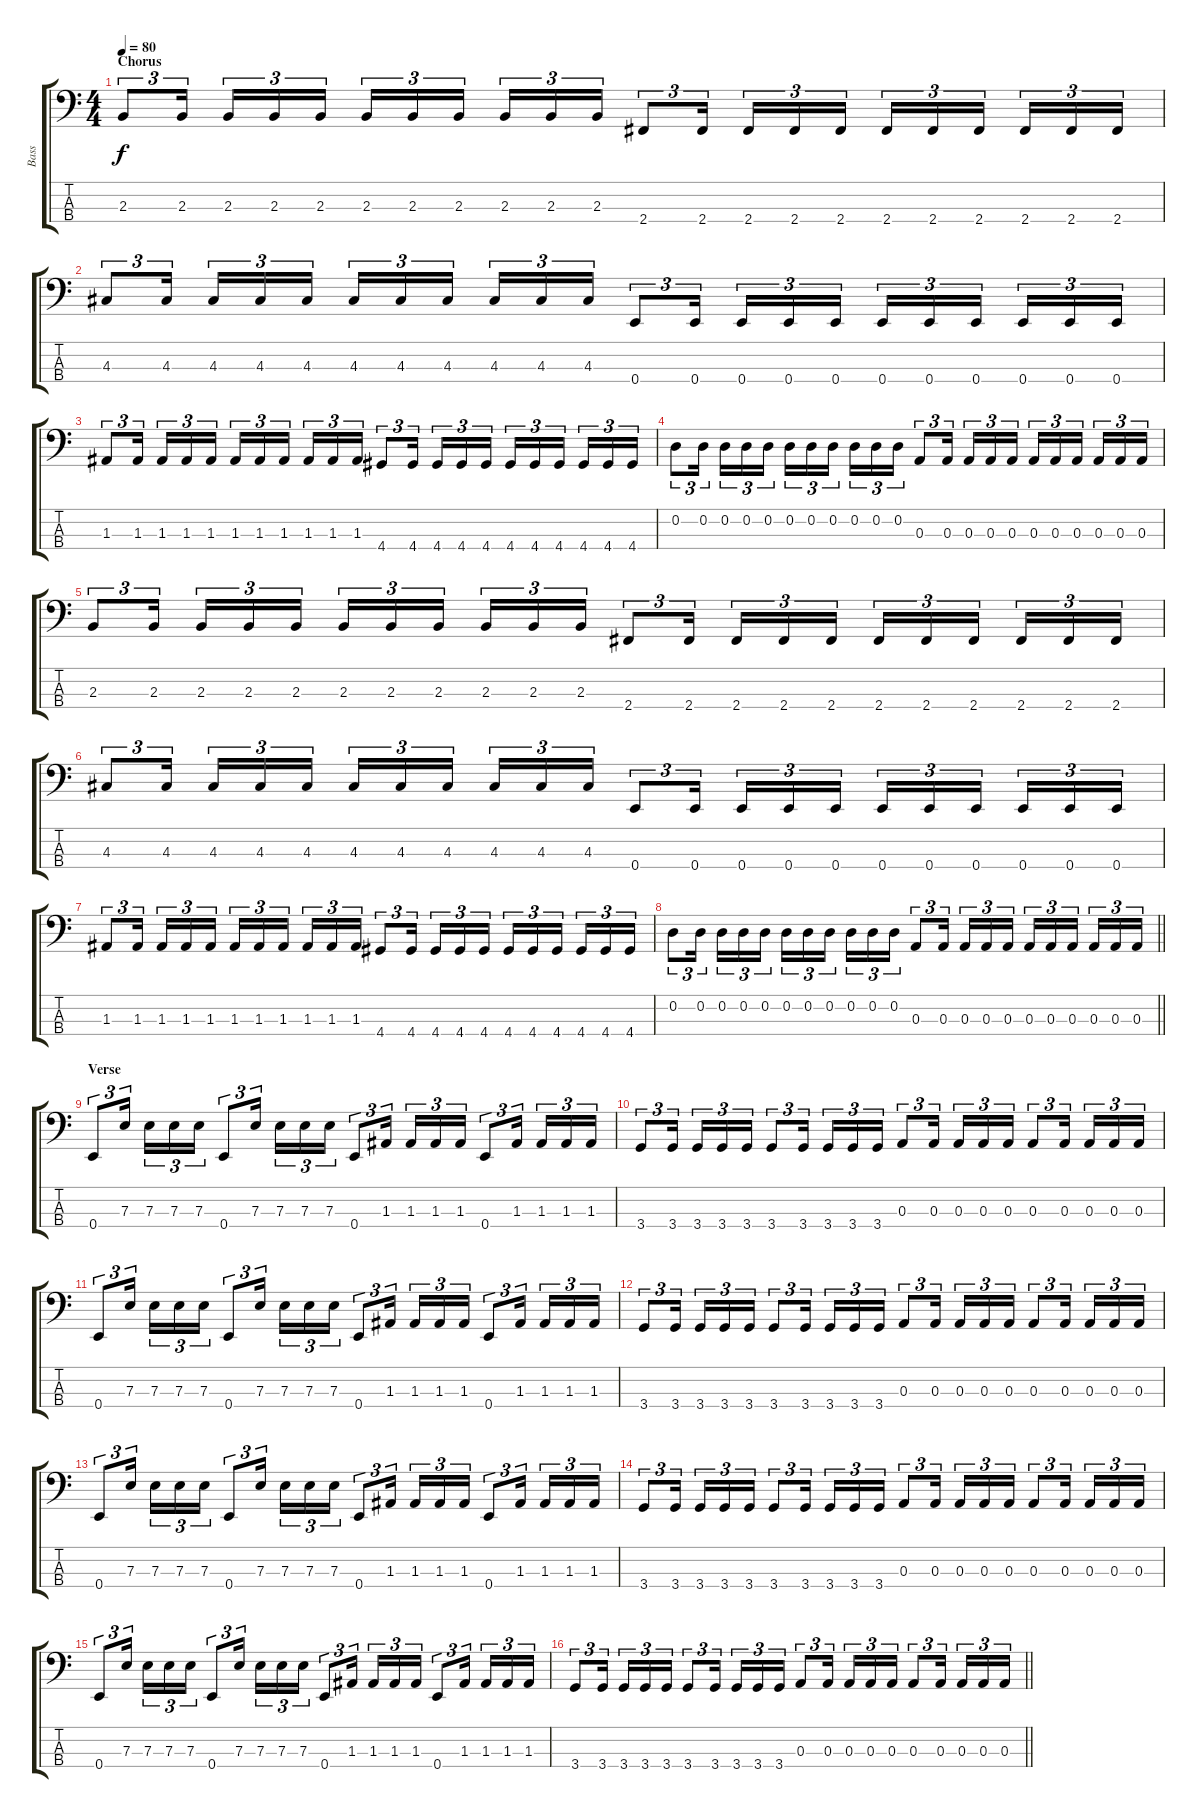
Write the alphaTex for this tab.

\track ("Bass" "Bass") {instrument electricbassfinger}
\staff {score tabs}
\tuning (G2 D2 A1 E1) {hide}
\ts (4 4)
\section ("" "Chorus")
\tempo 80
\clef f4
\ks c
2.3.8{tu (3 2) dy f} 2.3.16{tu (3 2) beam splitsecondary} 2.3.16{tu (3 2)} 2.3.16{tu (3 2)} 2.3.16{tu (3 2)} 2.3.16{tu (3 2)} 2.3.16{tu (3 2)} 2.3.16{tu (3 2) beam splitsecondary} 2.3.16{tu (3 2)} 2.3.16{tu (3 2)} 2.3.16{tu (3 2)} 2.4.8{tu (3 2)} 2.4.16{tu (3 2) beam splitsecondary} 2.4.16{tu (3 2)} 2.4.16{tu (3 2)} 2.4.16{tu (3 2)} 2.4.16{tu (3 2)} 2.4.16{tu (3 2)} 2.4.16{tu (3 2) beam splitsecondary} 2.4.16{tu (3 2)} 2.4.16{tu (3 2)} 2.4.16{tu (3 2)} |
4.3.8{tu (3 2)} 4.3.16{tu (3 2) beam splitsecondary} 4.3.16{tu (3 2)} 4.3.16{tu (3 2)} 4.3.16{tu (3 2)} 4.3.16{tu (3 2)} 4.3.16{tu (3 2)} 4.3.16{tu (3 2) beam splitsecondary} 4.3.16{tu (3 2)} 4.3.16{tu (3 2)} 4.3.16{tu (3 2)} 0.4.8{tu (3 2)} 0.4.16{tu (3 2) beam splitsecondary} 0.4.16{tu (3 2)} 0.4.16{tu (3 2)} 0.4.16{tu (3 2)} 0.4.16{tu (3 2)} 0.4.16{tu (3 2)} 0.4.16{tu (3 2) beam splitsecondary} 0.4.16{tu (3 2)} 0.4.16{tu (3 2)} 0.4.16{tu (3 2)} |
1.3.8{tu (3 2)} 1.3.16{tu (3 2) beam splitsecondary} 1.3.16{tu (3 2)} 1.3.16{tu (3 2)} 1.3.16{tu (3 2)} 1.3.16{tu (3 2)} 1.3.16{tu (3 2)} 1.3.16{tu (3 2) beam splitsecondary} 1.3.16{tu (3 2)} 1.3.16{tu (3 2)} 1.3.16{tu (3 2)} 4.4.8{tu (3 2)} 4.4.16{tu (3 2) beam splitsecondary} 4.4.16{tu (3 2)} 4.4.16{tu (3 2)} 4.4.16{tu (3 2)} 4.4.16{tu (3 2)} 4.4.16{tu (3 2)} 4.4.16{tu (3 2) beam splitsecondary} 4.4.16{tu (3 2)} 4.4.16{tu (3 2)} 4.4.16{tu (3 2)} |
0.2.8{tu (3 2)} 0.2.16{tu (3 2) beam splitsecondary} 0.2.16{tu (3 2)} 0.2.16{tu (3 2)} 0.2.16{tu (3 2)} 0.2.16{tu (3 2)} 0.2.16{tu (3 2)} 0.2.16{tu (3 2) beam splitsecondary} 0.2.16{tu (3 2)} 0.2.16{tu (3 2)} 0.2.16{tu (3 2)} 0.3.8{tu (3 2)} 0.3.16{tu (3 2) beam splitsecondary} 0.3.16{tu (3 2)} 0.3.16{tu (3 2)} 0.3.16{tu (3 2)} 0.3.16{tu (3 2)} 0.3.16{tu (3 2)} 0.3.16{tu (3 2) beam splitsecondary} 0.3.16{tu (3 2)} 0.3.16{tu (3 2)} 0.3.16{tu (3 2)} |
2.3.8{tu (3 2)} 2.3.16{tu (3 2) beam splitsecondary} 2.3.16{tu (3 2)} 2.3.16{tu (3 2)} 2.3.16{tu (3 2)} 2.3.16{tu (3 2)} 2.3.16{tu (3 2)} 2.3.16{tu (3 2) beam splitsecondary} 2.3.16{tu (3 2)} 2.3.16{tu (3 2)} 2.3.16{tu (3 2)} 2.4.8{tu (3 2)} 2.4.16{tu (3 2) beam splitsecondary} 2.4.16{tu (3 2)} 2.4.16{tu (3 2)} 2.4.16{tu (3 2)} 2.4.16{tu (3 2)} 2.4.16{tu (3 2)} 2.4.16{tu (3 2) beam splitsecondary} 2.4.16{tu (3 2)} 2.4.16{tu (3 2)} 2.4.16{tu (3 2)} |
4.3.8{tu (3 2)} 4.3.16{tu (3 2) beam splitsecondary} 4.3.16{tu (3 2)} 4.3.16{tu (3 2)} 4.3.16{tu (3 2)} 4.3.16{tu (3 2)} 4.3.16{tu (3 2)} 4.3.16{tu (3 2) beam splitsecondary} 4.3.16{tu (3 2)} 4.3.16{tu (3 2)} 4.3.16{tu (3 2)} 0.4.8{tu (3 2)} 0.4.16{tu (3 2) beam splitsecondary} 0.4.16{tu (3 2)} 0.4.16{tu (3 2)} 0.4.16{tu (3 2)} 0.4.16{tu (3 2)} 0.4.16{tu (3 2)} 0.4.16{tu (3 2) beam splitsecondary} 0.4.16{tu (3 2)} 0.4.16{tu (3 2)} 0.4.16{tu (3 2)} |
1.3.8{tu (3 2)} 1.3.16{tu (3 2) beam splitsecondary} 1.3.16{tu (3 2)} 1.3.16{tu (3 2)} 1.3.16{tu (3 2)} 1.3.16{tu (3 2)} 1.3.16{tu (3 2)} 1.3.16{tu (3 2) beam splitsecondary} 1.3.16{tu (3 2)} 1.3.16{tu (3 2)} 1.3.16{tu (3 2)} 4.4.8{tu (3 2)} 4.4.16{tu (3 2) beam splitsecondary} 4.4.16{tu (3 2)} 4.4.16{tu (3 2)} 4.4.16{tu (3 2)} 4.4.16{tu (3 2)} 4.4.16{tu (3 2)} 4.4.16{tu (3 2) beam splitsecondary} 4.4.16{tu (3 2)} 4.4.16{tu (3 2)} 4.4.16{tu (3 2)} |
\barLineRight lightlight
0.2.8{tu (3 2)} 0.2.16{tu (3 2) beam splitsecondary} 0.2.16{tu (3 2)} 0.2.16{tu (3 2)} 0.2.16{tu (3 2)} 0.2.16{tu (3 2)} 0.2.16{tu (3 2)} 0.2.16{tu (3 2) beam splitsecondary} 0.2.16{tu (3 2)} 0.2.16{tu (3 2)} 0.2.16{tu (3 2)} 0.3.8{tu (3 2)} 0.3.16{tu (3 2) beam splitsecondary} 0.3.16{tu (3 2)} 0.3.16{tu (3 2)} 0.3.16{tu (3 2)} 0.3.16{tu (3 2)} 0.3.16{tu (3 2)} 0.3.16{tu (3 2) beam splitsecondary} 0.3.16{tu (3 2)} 0.3.16{tu (3 2)} 0.3.16{tu (3 2)} |
\section ("" "Verse")
0.4.8{tu (3 2)} 7.3.16{tu (3 2) beam splitsecondary} 7.3.16{tu (3 2)} 7.3.16{tu (3 2)} 7.3.16{tu (3 2)} 0.4.8{tu (3 2)} 7.3.16{tu (3 2) beam splitsecondary} 7.3.16{tu (3 2)} 7.3.16{tu (3 2)} 7.3.16{tu (3 2)} 0.4.8{tu (3 2)} 1.3.16{tu (3 2) beam splitsecondary} 1.3.16{tu (3 2)} 1.3.16{tu (3 2)} 1.3.16{tu (3 2)} 0.4.8{tu (3 2)} 1.3.16{tu (3 2) beam splitsecondary} 1.3.16{tu (3 2)} 1.3.16{tu (3 2)} 1.3.16{tu (3 2)} |
3.4.8{tu (3 2)} 3.4.16{tu (3 2) beam splitsecondary} 3.4.16{tu (3 2)} 3.4.16{tu (3 2)} 3.4.16{tu (3 2)} 3.4.8{tu (3 2)} 3.4.16{tu (3 2) beam splitsecondary} 3.4.16{tu (3 2)} 3.4.16{tu (3 2)} 3.4.16{tu (3 2)} 0.3.8{tu (3 2)} 0.3.16{tu (3 2) beam splitsecondary} 0.3.16{tu (3 2)} 0.3.16{tu (3 2)} 0.3.16{tu (3 2)} 0.3.8{tu (3 2)} 0.3.16{tu (3 2) beam splitsecondary} 0.3.16{tu (3 2)} 0.3.16{tu (3 2)} 0.3.16{tu (3 2)} |
0.4.8{tu (3 2)} 7.3.16{tu (3 2) beam splitsecondary} 7.3.16{tu (3 2)} 7.3.16{tu (3 2)} 7.3.16{tu (3 2)} 0.4.8{tu (3 2)} 7.3.16{tu (3 2) beam splitsecondary} 7.3.16{tu (3 2)} 7.3.16{tu (3 2)} 7.3.16{tu (3 2)} 0.4.8{tu (3 2)} 1.3.16{tu (3 2) beam splitsecondary} 1.3.16{tu (3 2)} 1.3.16{tu (3 2)} 1.3.16{tu (3 2)} 0.4.8{tu (3 2)} 1.3.16{tu (3 2) beam splitsecondary} 1.3.16{tu (3 2)} 1.3.16{tu (3 2)} 1.3.16{tu (3 2)} |
3.4.8{tu (3 2)} 3.4.16{tu (3 2) beam splitsecondary} 3.4.16{tu (3 2)} 3.4.16{tu (3 2)} 3.4.16{tu (3 2)} 3.4.8{tu (3 2)} 3.4.16{tu (3 2) beam splitsecondary} 3.4.16{tu (3 2)} 3.4.16{tu (3 2)} 3.4.16{tu (3 2)} 0.3.8{tu (3 2)} 0.3.16{tu (3 2) beam splitsecondary} 0.3.16{tu (3 2)} 0.3.16{tu (3 2)} 0.3.16{tu (3 2)} 0.3.8{tu (3 2)} 0.3.16{tu (3 2) beam splitsecondary} 0.3.16{tu (3 2)} 0.3.16{tu (3 2)} 0.3.16{tu (3 2)} |
0.4.8{tu (3 2)} 7.3.16{tu (3 2) beam splitsecondary} 7.3.16{tu (3 2)} 7.3.16{tu (3 2)} 7.3.16{tu (3 2)} 0.4.8{tu (3 2)} 7.3.16{tu (3 2) beam splitsecondary} 7.3.16{tu (3 2)} 7.3.16{tu (3 2)} 7.3.16{tu (3 2)} 0.4.8{tu (3 2)} 1.3.16{tu (3 2) beam splitsecondary} 1.3.16{tu (3 2)} 1.3.16{tu (3 2)} 1.3.16{tu (3 2)} 0.4.8{tu (3 2)} 1.3.16{tu (3 2) beam splitsecondary} 1.3.16{tu (3 2)} 1.3.16{tu (3 2)} 1.3.16{tu (3 2)} |
3.4.8{tu (3 2)} 3.4.16{tu (3 2) beam splitsecondary} 3.4.16{tu (3 2)} 3.4.16{tu (3 2)} 3.4.16{tu (3 2)} 3.4.8{tu (3 2)} 3.4.16{tu (3 2) beam splitsecondary} 3.4.16{tu (3 2)} 3.4.16{tu (3 2)} 3.4.16{tu (3 2)} 0.3.8{tu (3 2)} 0.3.16{tu (3 2) beam splitsecondary} 0.3.16{tu (3 2)} 0.3.16{tu (3 2)} 0.3.16{tu (3 2)} 0.3.8{tu (3 2)} 0.3.16{tu (3 2) beam splitsecondary} 0.3.16{tu (3 2)} 0.3.16{tu (3 2)} 0.3.16{tu (3 2)} |
0.4.8{tu (3 2)} 7.3.16{tu (3 2) beam splitsecondary} 7.3.16{tu (3 2)} 7.3.16{tu (3 2)} 7.3.16{tu (3 2)} 0.4.8{tu (3 2)} 7.3.16{tu (3 2) beam splitsecondary} 7.3.16{tu (3 2)} 7.3.16{tu (3 2)} 7.3.16{tu (3 2)} 0.4.8{tu (3 2)} 1.3.16{tu (3 2) beam splitsecondary} 1.3.16{tu (3 2)} 1.3.16{tu (3 2)} 1.3.16{tu (3 2)} 0.4.8{tu (3 2)} 1.3.16{tu (3 2) beam splitsecondary} 1.3.16{tu (3 2)} 1.3.16{tu (3 2)} 1.3.16{tu (3 2)} |
\barLineRight lightlight
3.4.8{tu (3 2)} 3.4.16{tu (3 2) beam splitsecondary} 3.4.16{tu (3 2)} 3.4.16{tu (3 2)} 3.4.16{tu (3 2)} 3.4.8{tu (3 2)} 3.4.16{tu (3 2) beam splitsecondary} 3.4.16{tu (3 2)} 3.4.16{tu (3 2)} 3.4.16{tu (3 2)} 0.3.8{tu (3 2)} 0.3.16{tu (3 2) beam splitsecondary} 0.3.16{tu (3 2)} 0.3.16{tu (3 2)} 0.3.16{tu (3 2)} 0.3.8{tu (3 2)} 0.3.16{tu (3 2) beam splitsecondary} 0.3.16{tu (3 2)} 0.3.16{tu (3 2)} 0.3.16{tu (3 2)}
